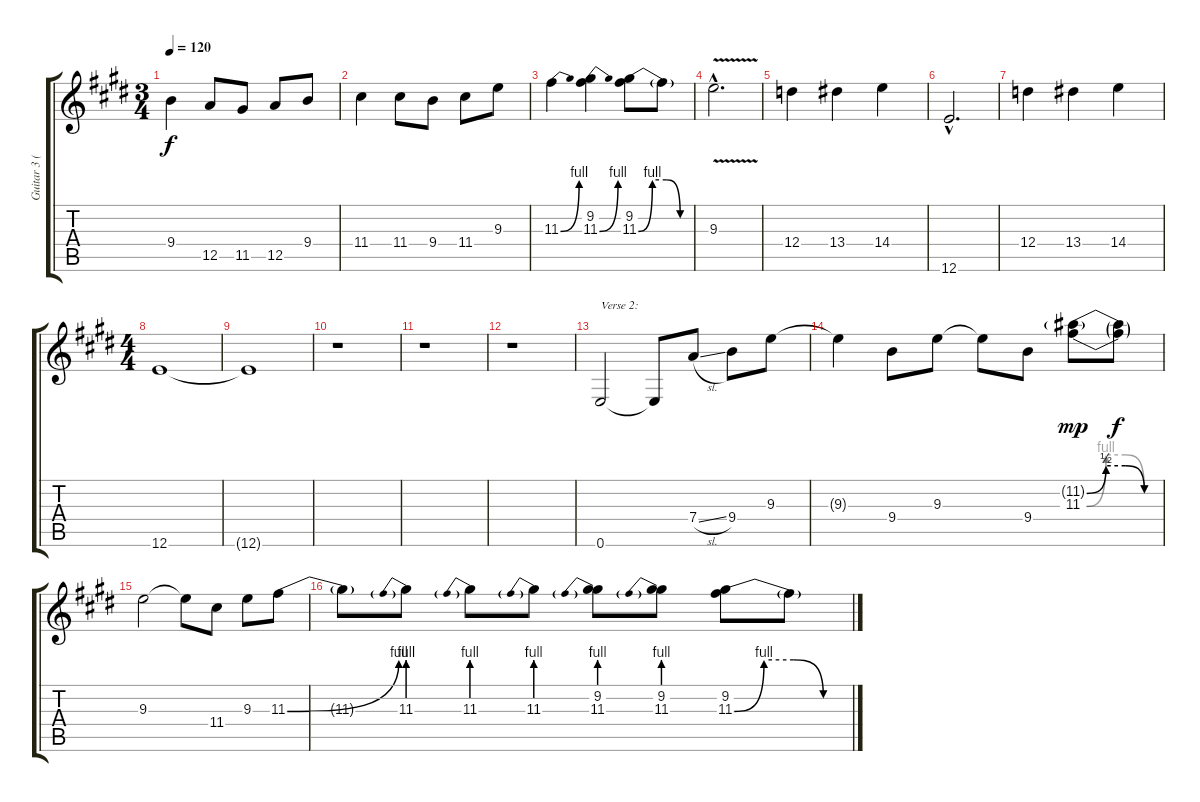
\track ("Guitar 3 (slight dist.)" "Guitar 3 (") {instrument overdrivenguitar}
\staff {score tabs}
\tuning (E4 B3 G3 D3 A2 E2) {hide}
\ts (3 4)
\tempo 120
\clef g2
\ks e
9.4.4{dy f} 12.5.8 11.5.8 12.5.8 9.4.8 |
11.4.4 11.4.8 9.4.8 11.4.8 9.3.8 |
11.3{be (bend 0 0 60 4)}.4 (9.2 11.3{be (bend 0 0 60 4)}).4 (9.2 11.3{be (custom 0 0 15 4 30 4 45 0 60 0)}).8 11.3{t}.8 |
9.3{v hac}.2{d} |
12.4.4 13.4.4 14.4.4 |
12.6{hac}.2{d} |
12.4.4 13.4.4 14.4.4 |
\ts (4 4)
12.6.1 |
12.6{t}.1 |
r.1 |
r.1 |
r.1 |
0.6.2{txt "Verse 2:"} 0.6{t}.8 7.4{sl}.8 9.4.8 9.3.8 |
9.3{t}.4 9.4.8 9.3.8 9.3{t}.8 9.4.8 (11.2{be (custom 0 0 15 2 30 2 45 0 60 0) g} 11.3{be (custom 0 0 15 4 30 4 45 0 60 0)}).8{dy mp} (11.2{t} 11.3{t}).8{dy f} |
9.3.2 9.3{t}.8 11.4.8 9.3.8 11.3{be (bend 0 0 60 4)}.8 |
11.3{t}.8 11.3{be (prebend 0 4 60 4)}.8 11.3{be (prebend 0 4 60 4)}.8 11.3{be (prebend 0 4 60 4)}.8 (9.2 11.3{be (prebend 0 4 60 4)}).8 (9.2 11.3{be (prebend 0 4 60 4)}).8 (9.2 11.3{be (custom 0 0 15 4 30 4 45 0 60 0)}).8 11.3{t}.8
